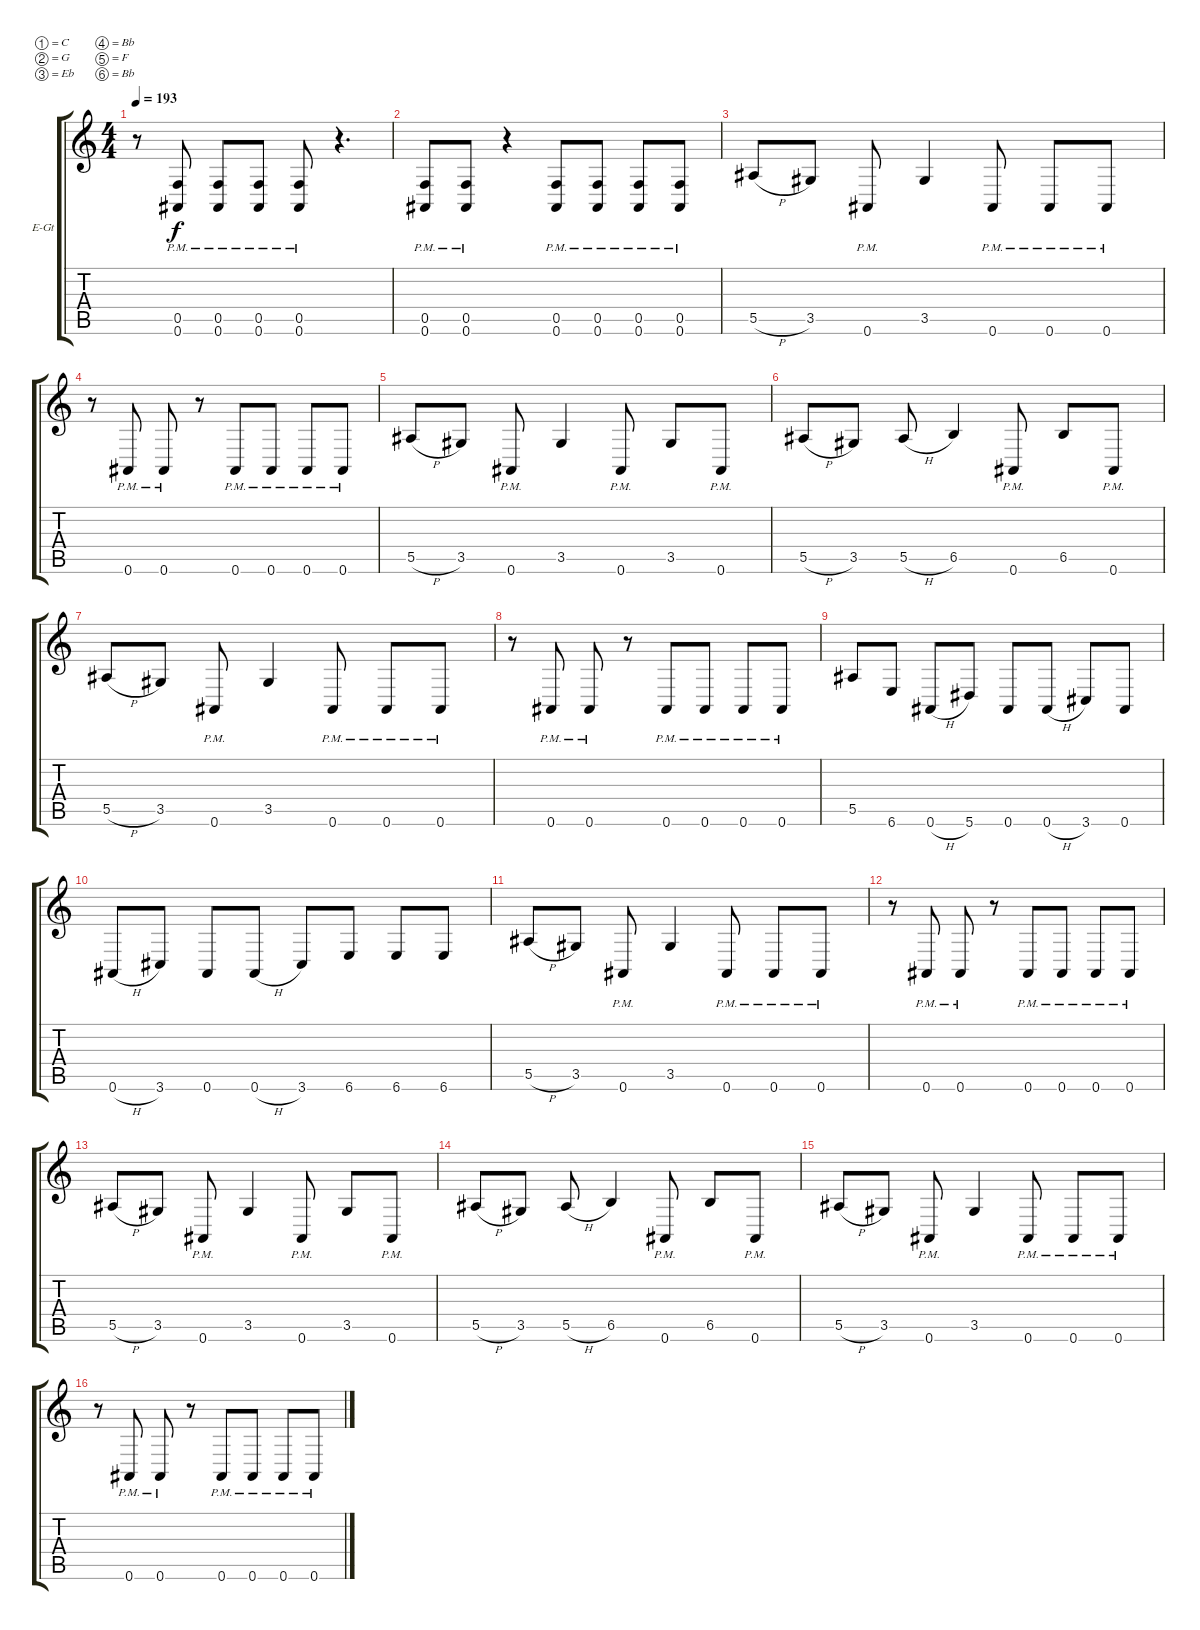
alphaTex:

\bracketExtendMode groupsimilarinstruments
\firstSystemTrackNameOrientation horizontal
\otherSystemsTrackNameOrientation horizontal
\track ("Lee Malia" "E-Gt") {instrument distortionguitar}
\staff {score tabs}
\tuning (C4 G3 Eb3 Bb2 F2 Bb1)
\ts (4 4)
\tempo 193
\clef g2
\ks c
r.8{dy f} (0.5{pm} 0.6{pm}).8 (0.5{pm} 0.6{pm}).8 (0.5{pm} 0.6{pm}).8 (0.5{pm} 0.6{pm}).8 r.4{d} |
(0.5{pm} 0.6{pm}).8 (0.5{pm} 0.6{pm}).8 r.4 (0.5{pm} 0.6{pm}).8 (0.5{pm} 0.6{pm}).8 (0.5{pm} 0.6{pm}).8 (0.5{pm} 0.6{pm}).8 |
5.5{h}.8 3.5.8 0.6{pm}.8 3.5.4 0.6{pm}.8 0.6{pm}.8 0.6{pm}.8 |
r.8 0.6{pm}.8 0.6{pm}.8 r.8 0.6{pm}.8 0.6{pm}.8 0.6{pm}.8 0.6{pm}.8 |
5.5{h}.8 3.5.8 0.6{pm}.8 3.5.4 0.6{pm}.8 3.5.8 0.6{pm}.8 |
5.5{h}.8 3.5.8 5.5{h}.8 6.5.4 0.6{pm}.8 6.5.8 0.6{pm}.8 |
5.5{h}.8 3.5.8 0.6{pm}.8 3.5.4 0.6{pm}.8 0.6{pm}.8 0.6{pm}.8 |
r.8 0.6{pm}.8 0.6{pm}.8 r.8 0.6{pm}.8 0.6{pm}.8 0.6{pm}.8 0.6{pm}.8 |
5.5.8 6.6.8 0.6{h}.8 5.6.8 0.6.8 0.6{h}.8 3.6.8 0.6.8 |
0.6{h}.8 3.6.8 0.6.8 0.6{h}.8 3.6.8 6.6.8 6.6.8 6.6.8 |
5.5{h}.8 3.5.8 0.6{pm}.8 3.5.4 0.6{pm}.8 0.6{pm}.8 0.6{pm}.8 |
r.8 0.6{pm}.8 0.6{pm}.8 r.8 0.6{pm}.8 0.6{pm}.8 0.6{pm}.8 0.6{pm}.8 |
5.5{h}.8 3.5.8 0.6{pm}.8 3.5.4 0.6{pm}.8 3.5.8 0.6{pm}.8 |
5.5{h}.8 3.5.8 5.5{h}.8 6.5.4 0.6{pm}.8 6.5.8 0.6{pm}.8 |
5.5{h}.8 3.5.8 0.6{pm}.8 3.5.4 0.6{pm}.8 0.6{pm}.8 0.6{pm}.8 |
r.8 0.6{pm}.8 0.6{pm}.8 r.8 0.6{pm}.8 0.6{pm}.8 0.6{pm}.8 0.6{pm}.8
